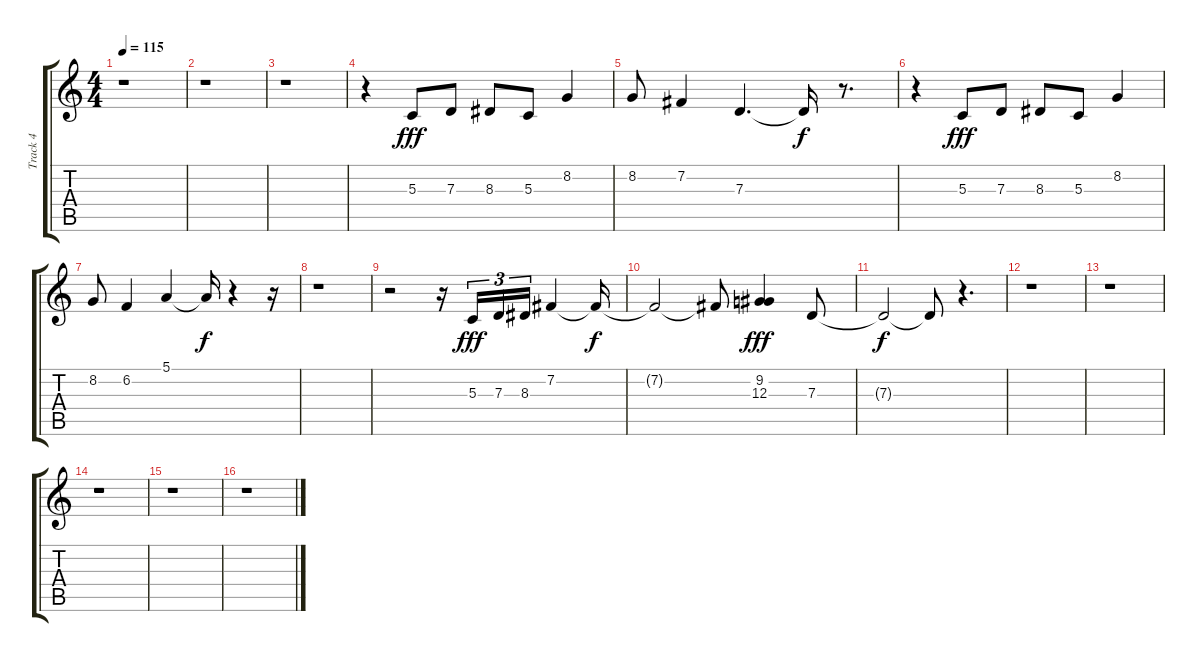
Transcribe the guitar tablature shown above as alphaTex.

\track ("Track 4" "Track 4") {instrument pad3polysynth}
\staff {score tabs}
\tuning (E4 B3 G3 D3 A2 E2) {hide}
\ts (4 4)
\tempo 115
\clef g2
\ks c
r.1{dy f} |
r.1 |
r.1 |
r.4 5.3.8{dy fff} 7.3.8 8.3.8 5.3.8 8.2.4 |
8.2.8 7.2.4 7.3.4{d} 7.3{t}.16{dy f} r.8{d} |
r.4 5.3.8{dy fff} 7.3.8 8.3.8 5.3.8 8.2.4 |
8.2.8 6.2.4 5.1.4 5.1{t}.16{dy f} r.4 r.16 |
r.1 |
r.2 r.16 5.3.16{tu (3 2) dy fff} 7.3.16{tu (3 2)} 8.3.16{tu (3 2)} 7.2.4 7.2{t}.16{dy f} |
7.2{t}.2 7.2{t}.8 (9.2 12.3).4{dy fff} 7.3.8 |
7.3{t}.2{dy f} 7.3{t}.8 r.4{d} |
r.1 |
r.1 |
r.1 |
r.1 |
r.1
